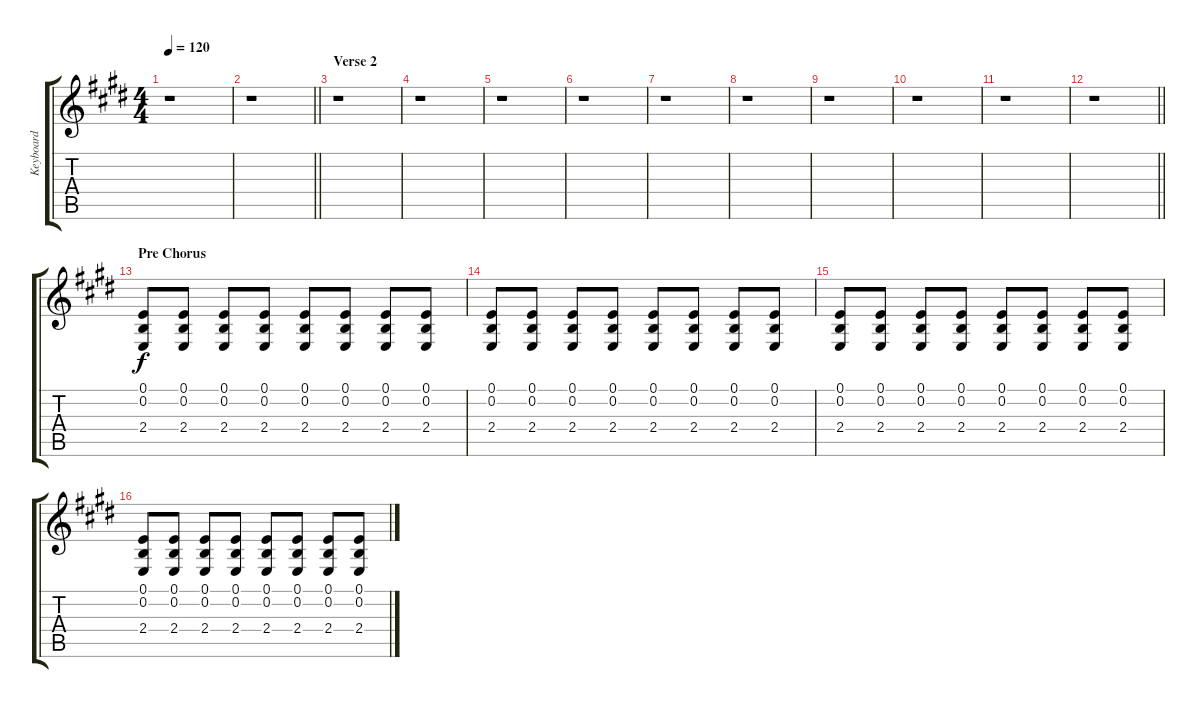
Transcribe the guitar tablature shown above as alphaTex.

\track ("Keyboard" "Keyboard") {instrument lead2sawtooth}
\staff {score tabs}
\tuning (E4 B3 G3 D3 A2 E2) {hide}
\ts (4 4)
\tempo 120
\clef g2
\ks e
r.1{dy f} |
\barLineRight lightlight
r.1 |
\section ("" "Verse 2")
r.1 |
r.1 |
r.1 |
r.1 |
r.1 |
r.1 |
r.1 |
r.1 |
r.1 |
\barLineRight lightlight
r.1 |
\section ("" "Pre Chorus")
(0.1 0.2 2.4).8 (0.1 0.2 2.4).8 (0.1 0.2 2.4).8 (0.1 0.2 2.4).8 (0.1 0.2 2.4).8 (0.1 0.2 2.4).8 (0.1 0.2 2.4).8 (0.1 0.2 2.4).8 |
(0.1 0.2 2.4).8 (0.1 0.2 2.4).8 (0.1 0.2 2.4).8 (0.1 0.2 2.4).8 (0.1 0.2 2.4).8 (0.1 0.2 2.4).8 (0.1 0.2 2.4).8 (0.1 0.2 2.4).8 |
(0.1 0.2 2.4).8 (0.1 0.2 2.4).8 (0.1 0.2 2.4).8 (0.1 0.2 2.4).8 (0.1 0.2 2.4).8 (0.1 0.2 2.4).8 (0.1 0.2 2.4).8 (0.1 0.2 2.4).8 |
(0.1 0.2 2.4).8 (0.1 0.2 2.4).8 (0.1 0.2 2.4).8 (0.1 0.2 2.4).8 (0.1 0.2 2.4).8 (0.1 0.2 2.4).8 (0.1 0.2 2.4).8 (0.1 0.2 2.4).8
